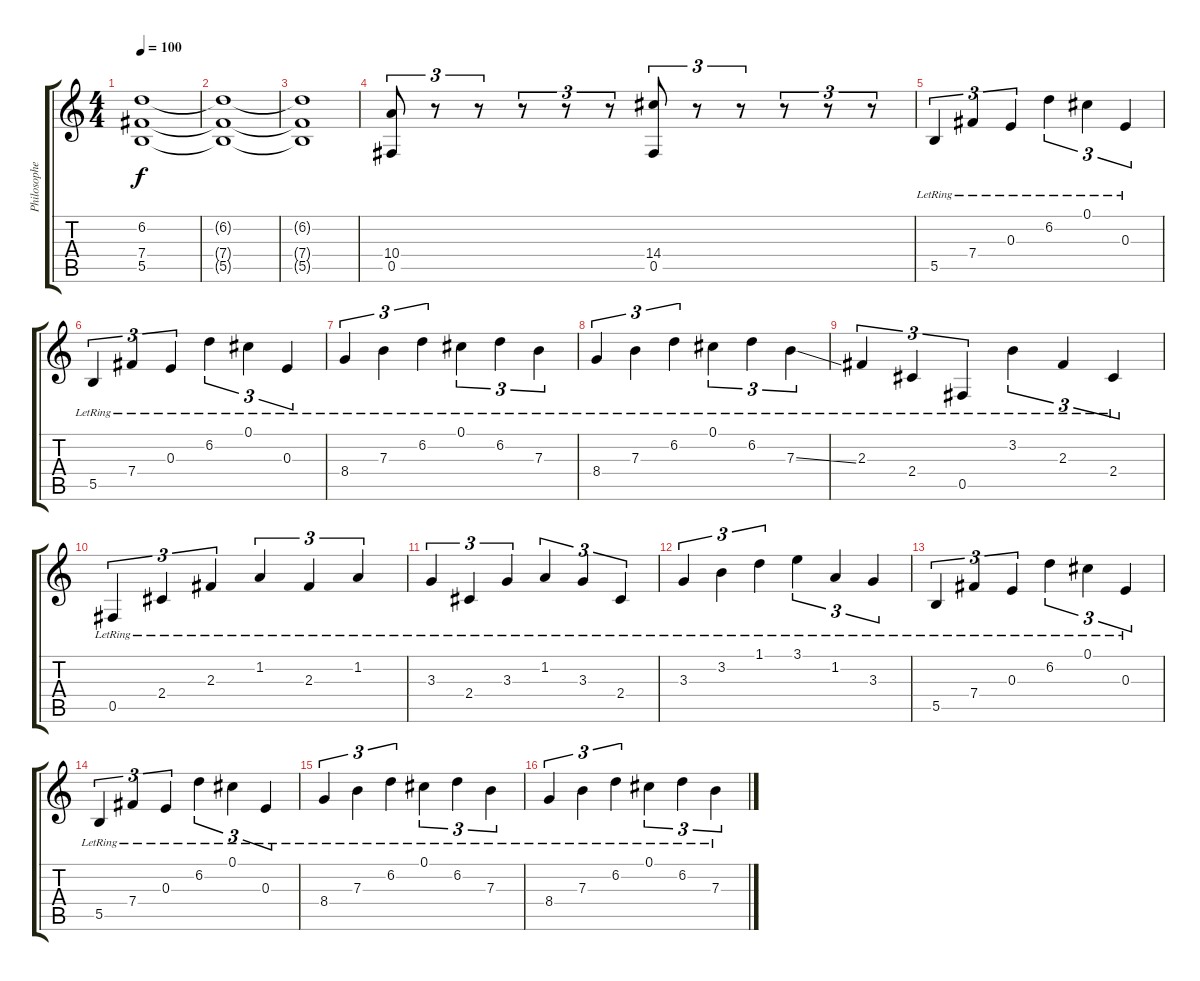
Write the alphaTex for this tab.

\track ("Philosopher" "Philosophe") {instrument distortionguitar}
\staff {score tabs}
\tuning (Db4 Ab3 E3 B2 Gb2 Db2) {hide}
\ts (4 4)
\tempo 100
\clef g2
\ks c
(6.2 7.4 5.5).1{dy f} |
(6.2{t} 7.4{t} 5.5{t}).1 |
(6.2{t} 7.4{t} 5.5{t}).1 |
(10.4 0.5).8{tu (3 2) instrument electricguitarjazz} r.8{tu (3 2)} r.8{tu (3 2)} r.8{tu (3 2)} r.8{tu (3 2)} r.8{tu (3 2)} (14.4 0.5).8{tu (3 2)} r.8{tu (3 2)} r.8{tu (3 2)} r.8{tu (3 2)} r.8{tu (3 2)} r.8{tu (3 2)} |
5.5{lr}.4{tu (3 2)} 7.4{lr}.4{tu (3 2)} 0.3{lr}.4{tu (3 2)} 6.2{lr}.4{tu (3 2)} 0.1{lr}.4{tu (3 2)} 0.3{lr}.4{tu (3 2)} |
5.5{lr}.4{tu (3 2)} 7.4{lr}.4{tu (3 2)} 0.3{lr}.4{tu (3 2)} 6.2{lr}.4{tu (3 2)} 0.1{lr}.4{tu (3 2)} 0.3{lr}.4{tu (3 2)} |
8.4{lr}.4{tu (3 2)} 7.3{lr}.4{tu (3 2)} 6.2{lr}.4{tu (3 2)} 0.1{lr}.4{tu (3 2)} 6.2{lr}.4{tu (3 2)} 7.3{lr}.4{tu (3 2)} |
8.4{lr}.4{tu (3 2)} 7.3{lr}.4{tu (3 2)} 6.2{lr}.4{tu (3 2)} 0.1{lr}.4{tu (3 2)} 6.2{lr}.4{tu (3 2)} 7.3{ss lr}.4{tu (3 2)} |
2.3{lr}.4{tu (3 2)} 2.4{lr}.4{tu (3 2)} 0.5{lr}.4{tu (3 2)} 3.2{lr}.4{tu (3 2)} 2.3{lr}.4{tu (3 2)} 2.4{lr}.4{tu (3 2)} |
0.5{lr}.4{tu (3 2)} 2.4{lr}.4{tu (3 2)} 2.3{lr}.4{tu (3 2)} 1.2{lr}.4{tu (3 2)} 2.3{lr}.4{tu (3 2)} 1.2{lr}.4{tu (3 2)} |
3.3{lr}.4{tu (3 2)} 2.4{lr}.4{tu (3 2)} 3.3{lr}.4{tu (3 2)} 1.2{lr}.4{tu (3 2)} 3.3{lr}.4{tu (3 2)} 2.4{lr}.4{tu (3 2)} |
3.3{lr}.4{tu (3 2)} 3.2{lr}.4{tu (3 2)} 1.1{lr}.4{tu (3 2)} 3.1{lr}.4{tu (3 2)} 1.2{lr}.4{tu (3 2)} 3.3{lr}.4{tu (3 2)} |
5.5{lr}.4{tu (3 2)} 7.4{lr}.4{tu (3 2)} 0.3{lr}.4{tu (3 2)} 6.2{lr}.4{tu (3 2)} 0.1{lr}.4{tu (3 2)} 0.3{lr}.4{tu (3 2)} |
5.5{lr}.4{tu (3 2)} 7.4{lr}.4{tu (3 2)} 0.3{lr}.4{tu (3 2)} 6.2{lr}.4{tu (3 2)} 0.1{lr}.4{tu (3 2)} 0.3{lr}.4{tu (3 2)} |
8.4{lr}.4{tu (3 2)} 7.3{lr}.4{tu (3 2)} 6.2{lr}.4{tu (3 2)} 0.1{lr}.4{tu (3 2)} 6.2{lr}.4{tu (3 2)} 7.3{lr}.4{tu (3 2)} |
8.4{lr}.4{tu (3 2)} 7.3{lr}.4{tu (3 2)} 6.2{lr}.4{tu (3 2)} 0.1{lr}.4{tu (3 2)} 6.2{lr}.4{tu (3 2)} 7.3{ss lr}.4{tu (3 2)}
